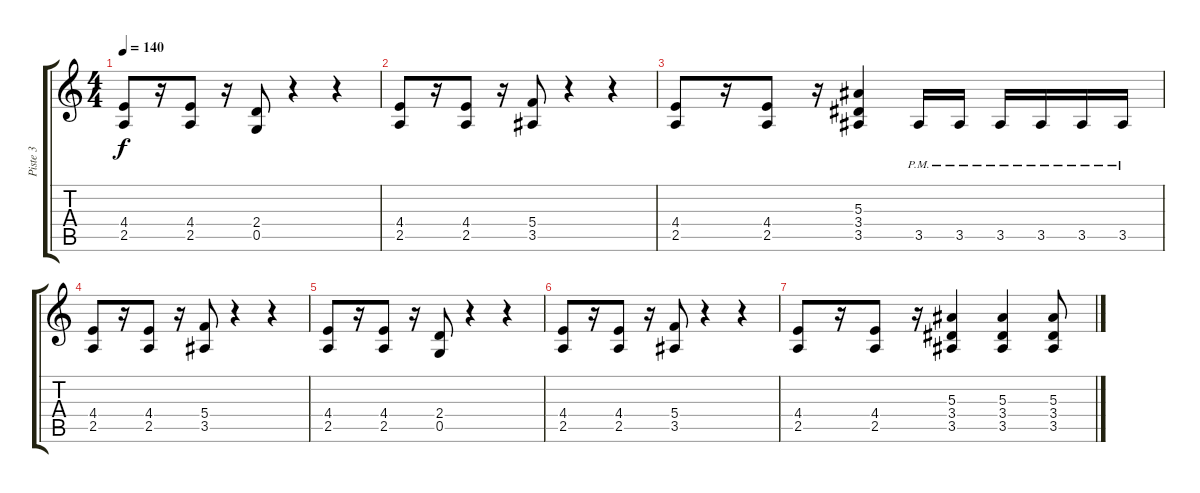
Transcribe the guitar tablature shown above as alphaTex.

\track ("Piste 3" "Piste 3") {instrument distortionguitar}
\staff {score tabs}
\tuning (D4 A3 F3 C3 G2 D2) {hide}
\ts (4 4)
\tempo 140
\clef g2
\ks c
(4.4 2.5).8{dy f} r.16 (4.4 2.5).8 r.16 (2.4 0.5).8 r.4 r.4 |
(4.4 2.5).8 r.16 (4.4 2.5).8 r.16 (5.4 3.5).8 r.4 r.4 |
(4.4 2.5).8 r.16 (4.4 2.5).8 r.16 (5.3 3.4 3.5).4 3.5{pm}.16 3.5{pm}.16 3.5{pm}.16 3.5{pm}.16 3.5{pm}.16 3.5{pm}.16 |
(4.4 2.5).8 r.16 (4.4 2.5).8 r.16 (5.4 3.5).8 r.4 r.4 |
(4.4 2.5).8 r.16 (4.4 2.5).8 r.16 (2.4 0.5).8 r.4 r.4 |
(4.4 2.5).8 r.16 (4.4 2.5).8 r.16 (5.4 3.5).8 r.4 r.4 |
(4.4 2.5).8 r.16 (4.4 2.5).8 r.16 (5.3 3.4 3.5).4 (5.3 3.4 3.5).4 (5.3 3.4 3.5).8
